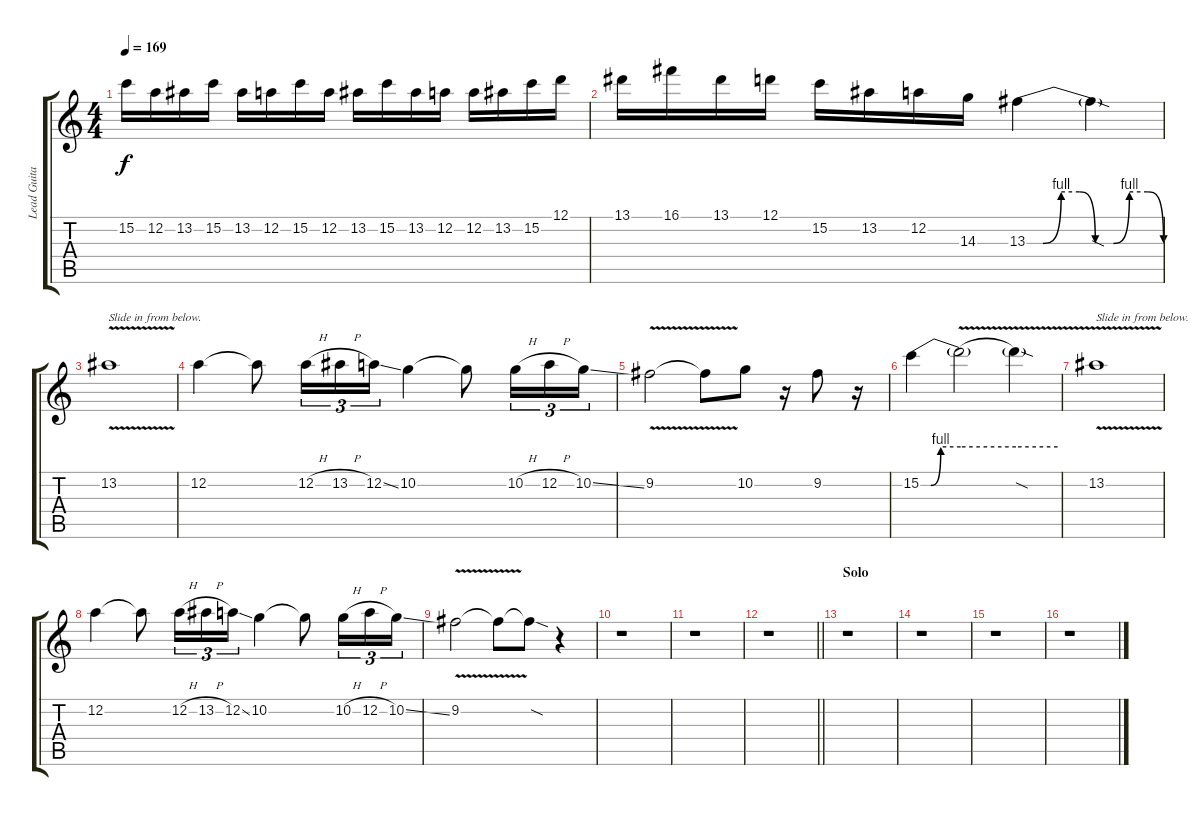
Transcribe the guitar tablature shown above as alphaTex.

\track ("Lead Guitar 2" "Lead Guita") {instrument overdrivenguitar}
\staff {score tabs}
\tuning (D4 A3 F3 C3 G2 D2) {hide}
\ts (4 4)
\tempo 169
\clef g2
\ks c
15.2.16{dy f} 12.2.16 13.2.16 15.2.16 13.2.16 12.2.16 15.2.16 12.2.16 13.2.16 15.2.16 13.2.16 12.2.16 12.2.16 13.2.16 15.2.16 12.1.16 |
13.1.16 16.1.16 13.1.16 12.1.16 15.2.16 13.2.16 12.2.16 14.3.16 13.3{be (custom 0 0 7 0 15 4 23 4 30 0 38 0 45 4 53 4 60 0)}.4 13.3{sod t}.4 |
13.2{v}.1{txt "Slide in from below."} |
12.2.4 12.2{t}.8 12.2{h}.16{tu (3 2)} 13.2{h}.16{tu (3 2)} 12.2{ss}.16{tu (3 2)} 10.2.4 10.2{t}.8 10.2{h}.16{tu (3 2)} 12.2{h}.16{tu (3 2)} 10.2{ss}.16{tu (3 2)} |
9.2{v}.2 9.2{t}.8 10.2.8 r.16 9.2.8 r.16 |
15.2{be (custom 0 0 15 0 30 4 60 4)}.4 15.2{be (hold 0 4 60 4) v t}.2 15.2{be (hold 0 4 60 4) sod t}.4 |
13.2{v}.1{txt "Slide in from below."} |
12.2.4 12.2{t}.8 12.2{h}.16{tu (3 2)} 13.2{h}.16{tu (3 2)} 12.2{ss}.16{tu (3 2)} 10.2.4 10.2{t}.8 10.2{h}.16{tu (3 2)} 12.2{h}.16{tu (3 2)} 10.2{ss}.16{tu (3 2)} |
9.2{v}.2 9.2{t}.8 9.2{sod t}.8 r.4 |
r.1 |
r.1 |
\barLineRight lightlight
r.1 |
\section ("" "Solo")
r.1 |
r.1 |
r.1 |
r.1
